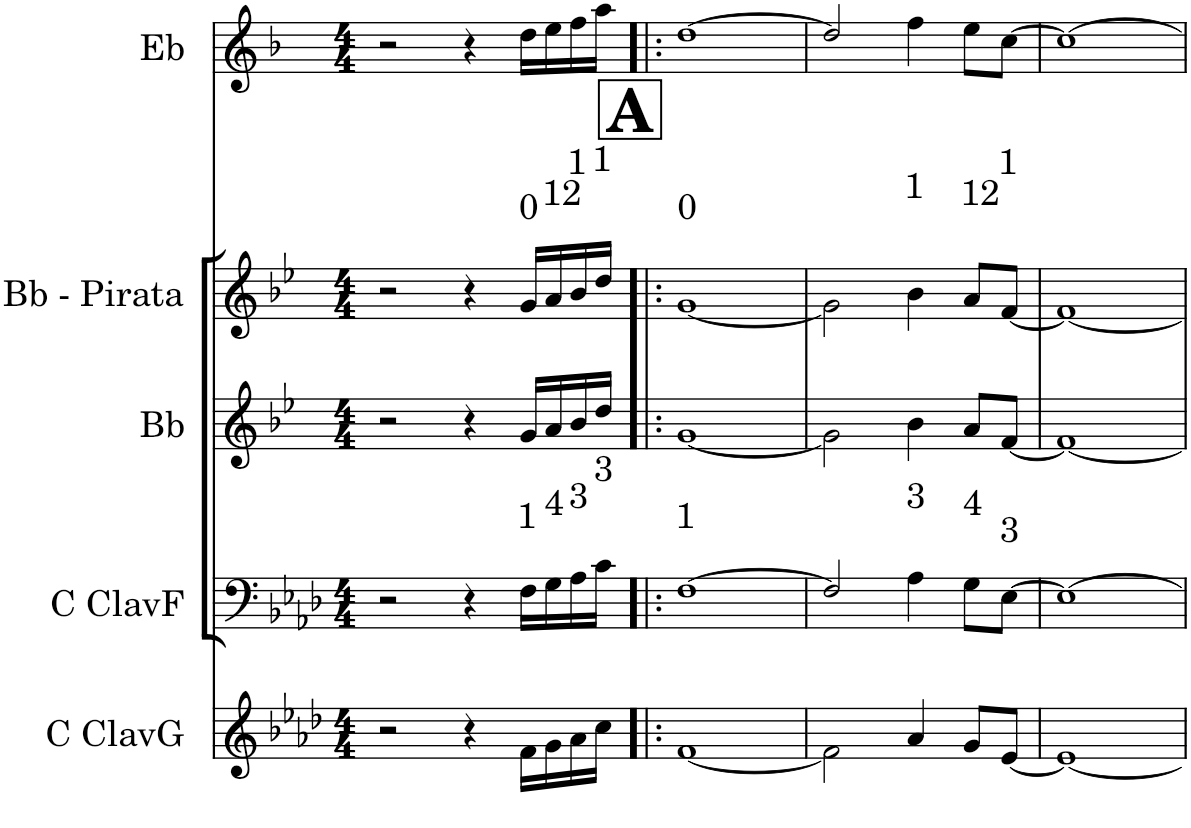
**kern	**kern	**kern	**kern	**kern
*part5	*part4	*part3	*part2	*part1
*staff5	*staff4	*staff3	*staff2	*staff1
*I"C ClavG	*I"C ClavF	*I"Bb	*I"Bb - Pirata	*I"Eb
*clefG2	*clefF4	*clefG2	*clefG2	*clefG2
*	*	*Trd1c2	*Trd1c2	*Trd5c9
*k[b-e-a-d-]	*k[b-e-a-d-]	*k[b-e-]	*k[b-e-]	*k[b-]
*A-:	*A-:	*B-:	*B-:	*F:
*M4/4	*M4/4	*M4/4	*M4/4	*M4/4
=1	=1	=1	=1	=1
2r	2r	2r	2r	2r
4r	4r	4r	4r	4r
!	!	!	!LO:TX:a:t=0	!
!	!LO:TX:a:t=1	!	!	!
16f\LL	16F\LL	16g/LL	16g/LL	16dd\LL
!	!	!	!LO:TX:a:t=12	!
!	!LO:TX:a:t=4	!	!	!
16g\	16G\	16a/	16a/	16ee\
!	!	!	!LO:TX:a:t=1	!
!	!LO:TX:a:t=3	!	!	!
16a-\	16A-\	16b-/	16b-/	16ff\
!	!	!	!LO:TX:a:t=1	!
!	!LO:TX:a:t=3	!	!	!
16cc\JJ	16c\JJ	16dd/JJ	16dd/JJ	16aa\JJ
!!LO:REH:place=s1:b:B:cj:fs=23.997:t=A
=2!|:	=2!|:	=2!|:	=2!|:	=2!|:
!	!	!	!LO:TX:a:t=0	!
!	!LO:TX:a:t=1	!	!	!
[<1f	[>1F	[<1g	[<1g	[>1dd
=3	=3	=3	=3	=3
2f\]	2F/]	2g\]	2g\]	2dd/]
!	!	!	!LO:TX:a:t=1	!
!	!LO:TX:a:t=3	!	!	!
4a-/	4A-\	4b-\	4b-\	4ff\
!	!	!	!LO:TX:a:t=12	!
!	!LO:TX:a:t=4	!	!	!
8g/L	8G\L	8a/L	8a/L	8ee\L
!	!	!	!LO:TX:a:t=1	!
!	!LO:TX:a:t=3	!	!	!
[<8e-/J	[>8E-\J	[<8f/J	[<8f/J	[>8cc\J
=4	=4	=4	=4	=4
1e-_	1E-_	1f_	1f_	1cc_
=	=	=	=	=
*-	*-	*-	*-	*-
